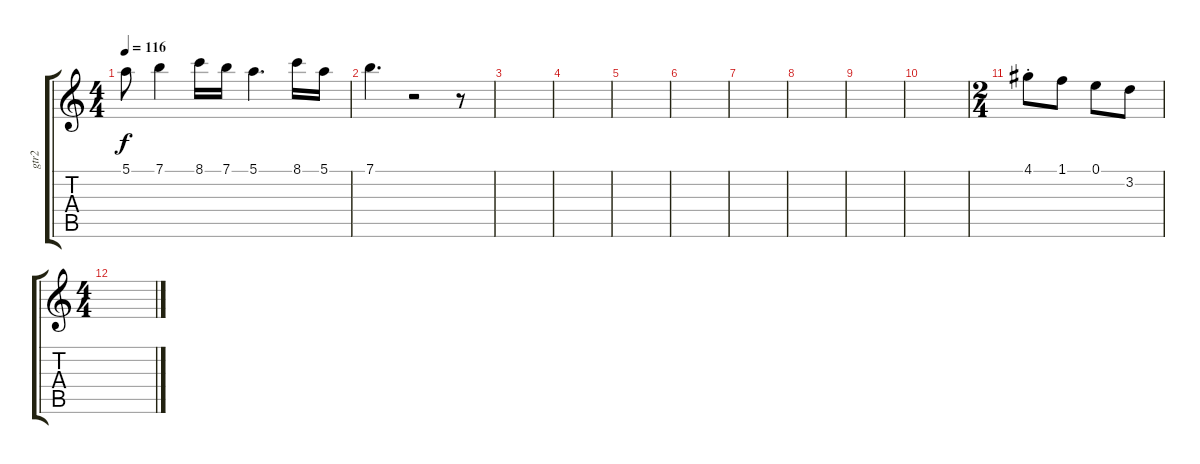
\track ("gtr2" "gtr2") {instrument acousticguitarsteel}
\staff {score tabs}
\tuning (E4 B3 G3 D3 A2 E2) {hide}
\ts (4 4)
\tempo 116
\clef g2
\ks c
5.1.8{dy f} 7.1.4 8.1.16 7.1.16 5.1.4{d} 8.1.16 5.1.16 |
7.1.4{d} r.2 r.8 |
|
|
|
|
|
|
|
|
\ts (2 4)
4.1{st}.8 1.1.8 0.1.8 3.2.8 |
\ts (4 4)
